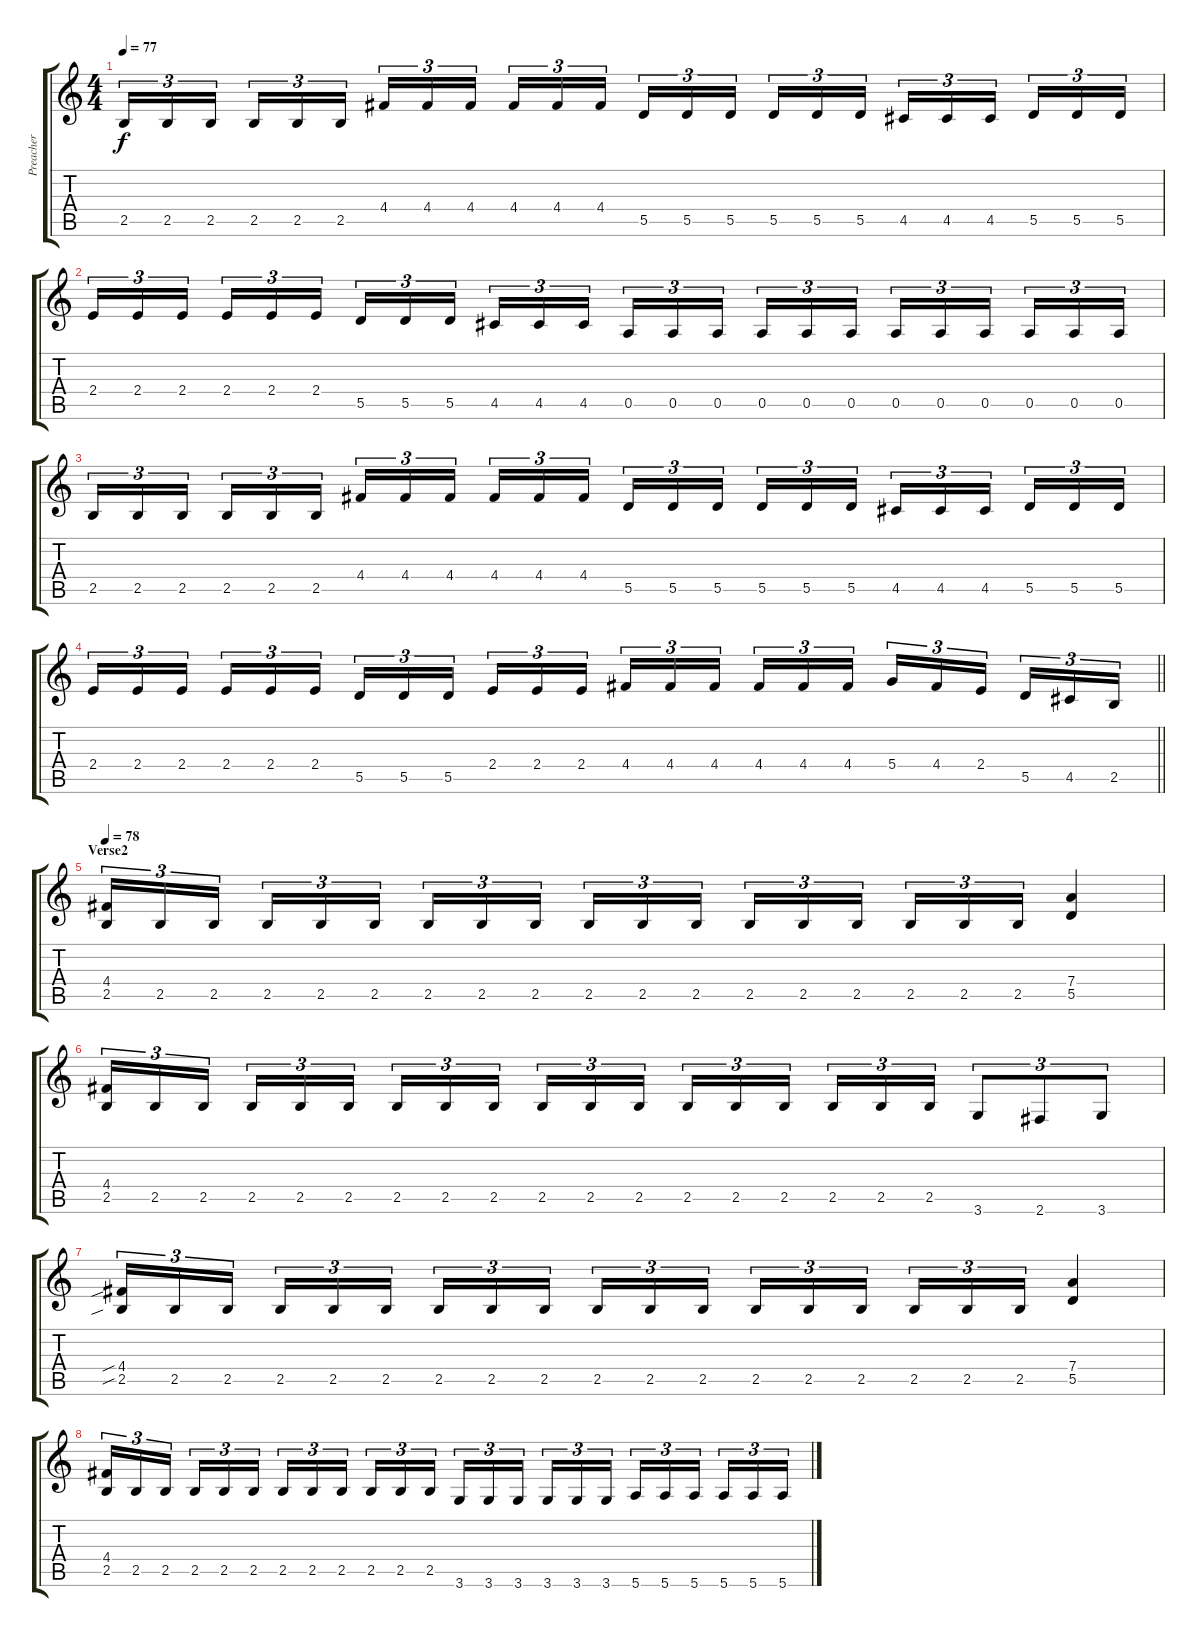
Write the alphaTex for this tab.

\track ("Preacher" "Preacher") {instrument distortionguitar}
\staff {score tabs}
\tuning (E4 B3 G3 D3 A2 E2) {hide}
\ts (4 4)
\tempo 77
\clef g2
\ks c
2.5.16{tu (3 2) dy f} 2.5.16{tu (3 2)} 2.5.16{tu (3 2) beam splitsecondary} 2.5.16{tu (3 2)} 2.5.16{tu (3 2)} 2.5.16{tu (3 2)} 4.4.16{tu (3 2)} 4.4.16{tu (3 2)} 4.4.16{tu (3 2) beam splitsecondary} 4.4.16{tu (3 2)} 4.4.16{tu (3 2)} 4.4.16{tu (3 2)} 5.5.16{tu (3 2)} 5.5.16{tu (3 2)} 5.5.16{tu (3 2) beam splitsecondary} 5.5.16{tu (3 2)} 5.5.16{tu (3 2)} 5.5.16{tu (3 2)} 4.5.16{tu (3 2)} 4.5.16{tu (3 2)} 4.5.16{tu (3 2) beam splitsecondary} 5.5.16{tu (3 2)} 5.5.16{tu (3 2)} 5.5.16{tu (3 2)} |
2.4.16{tu (3 2)} 2.4.16{tu (3 2)} 2.4.16{tu (3 2) beam splitsecondary} 2.4.16{tu (3 2)} 2.4.16{tu (3 2)} 2.4.16{tu (3 2)} 5.5.16{tu (3 2)} 5.5.16{tu (3 2)} 5.5.16{tu (3 2) beam splitsecondary} 4.5.16{tu (3 2)} 4.5.16{tu (3 2)} 4.5.16{tu (3 2)} 0.5.16{tu (3 2)} 0.5.16{tu (3 2)} 0.5.16{tu (3 2) beam splitsecondary} 0.5.16{tu (3 2)} 0.5.16{tu (3 2)} 0.5.16{tu (3 2)} 0.5.16{tu (3 2)} 0.5.16{tu (3 2)} 0.5.16{tu (3 2) beam splitsecondary} 0.5.16{tu (3 2)} 0.5.16{tu (3 2)} 0.5.16{tu (3 2)} |
2.5.16{tu (3 2)} 2.5.16{tu (3 2)} 2.5.16{tu (3 2) beam splitsecondary} 2.5.16{tu (3 2)} 2.5.16{tu (3 2)} 2.5.16{tu (3 2)} 4.4.16{tu (3 2)} 4.4.16{tu (3 2)} 4.4.16{tu (3 2) beam splitsecondary} 4.4.16{tu (3 2)} 4.4.16{tu (3 2)} 4.4.16{tu (3 2)} 5.5.16{tu (3 2)} 5.5.16{tu (3 2)} 5.5.16{tu (3 2) beam splitsecondary} 5.5.16{tu (3 2)} 5.5.16{tu (3 2)} 5.5.16{tu (3 2)} 4.5.16{tu (3 2)} 4.5.16{tu (3 2)} 4.5.16{tu (3 2) beam splitsecondary} 5.5.16{tu (3 2)} 5.5.16{tu (3 2)} 5.5.16{tu (3 2)} |
\barLineRight lightlight
2.4.16{tu (3 2)} 2.4.16{tu (3 2)} 2.4.16{tu (3 2) beam splitsecondary} 2.4.16{tu (3 2)} 2.4.16{tu (3 2)} 2.4.16{tu (3 2)} 5.5.16{tu (3 2)} 5.5.16{tu (3 2)} 5.5.16{tu (3 2) beam splitsecondary} 2.4.16{tu (3 2)} 2.4.16{tu (3 2)} 2.4.16{tu (3 2)} 4.4.16{tu (3 2)} 4.4.16{tu (3 2)} 4.4.16{tu (3 2) beam splitsecondary} 4.4.16{tu (3 2)} 4.4.16{tu (3 2)} 4.4.16{tu (3 2)} 5.4.16{tu (3 2)} 4.4.16{tu (3 2)} 2.4.16{tu (3 2) beam splitsecondary} 5.5.16{tu (3 2)} 4.5.16{tu (3 2)} 2.5.16{tu (3 2)} |
\section ("" "Verse2")
\tempo 78
(4.4 2.5).16{tu (3 2)} 2.5.16{tu (3 2)} 2.5.16{tu (3 2) beam splitsecondary} 2.5.16{tu (3 2)} 2.5.16{tu (3 2)} 2.5.16{tu (3 2)} 2.5.16{tu (3 2)} 2.5.16{tu (3 2)} 2.5.16{tu (3 2) beam splitsecondary} 2.5.16{tu (3 2)} 2.5.16{tu (3 2)} 2.5.16{tu (3 2)} 2.5.16{tu (3 2)} 2.5.16{tu (3 2)} 2.5.16{tu (3 2) beam splitsecondary} 2.5.16{tu (3 2)} 2.5.16{tu (3 2)} 2.5.16{tu (3 2)} (7.4 5.5).4 |
(4.4 2.5).16{tu (3 2)} 2.5.16{tu (3 2)} 2.5.16{tu (3 2) beam splitsecondary} 2.5.16{tu (3 2)} 2.5.16{tu (3 2)} 2.5.16{tu (3 2)} 2.5.16{tu (3 2)} 2.5.16{tu (3 2)} 2.5.16{tu (3 2) beam splitsecondary} 2.5.16{tu (3 2)} 2.5.16{tu (3 2)} 2.5.16{tu (3 2)} 2.5.16{tu (3 2)} 2.5.16{tu (3 2)} 2.5.16{tu (3 2) beam splitsecondary} 2.5.16{tu (3 2)} 2.5.16{tu (3 2)} 2.5.16{tu (3 2)} 3.6.8{tu (3 2)} 2.6.8{tu (3 2)} 3.6.8{tu (3 2)} |
(4.4{sib} 2.5{sib}).16{tu (3 2)} 2.5.16{tu (3 2)} 2.5.16{tu (3 2) beam splitsecondary} 2.5.16{tu (3 2)} 2.5.16{tu (3 2)} 2.5.16{tu (3 2)} 2.5.16{tu (3 2)} 2.5.16{tu (3 2)} 2.5.16{tu (3 2) beam splitsecondary} 2.5.16{tu (3 2)} 2.5.16{tu (3 2)} 2.5.16{tu (3 2)} 2.5.16{tu (3 2)} 2.5.16{tu (3 2)} 2.5.16{tu (3 2) beam splitsecondary} 2.5.16{tu (3 2)} 2.5.16{tu (3 2)} 2.5.16{tu (3 2)} (7.4 5.5).4 |
(4.4 2.5).16{tu (3 2)} 2.5.16{tu (3 2)} 2.5.16{tu (3 2) beam splitsecondary} 2.5.16{tu (3 2)} 2.5.16{tu (3 2)} 2.5.16{tu (3 2)} 2.5.16{tu (3 2)} 2.5.16{tu (3 2)} 2.5.16{tu (3 2) beam splitsecondary} 2.5.16{tu (3 2)} 2.5.16{tu (3 2)} 2.5.16{tu (3 2)} 3.6.16{tu (3 2)} 3.6.16{tu (3 2)} 3.6.16{tu (3 2) beam splitsecondary} 3.6.16{tu (3 2)} 3.6.16{tu (3 2)} 3.6.16{tu (3 2)} 5.6.16{tu (3 2)} 5.6.16{tu (3 2)} 5.6.16{tu (3 2) beam splitsecondary} 5.6.16{tu (3 2)} 5.6.16{tu (3 2)} 5.6.16{tu (3 2)}
